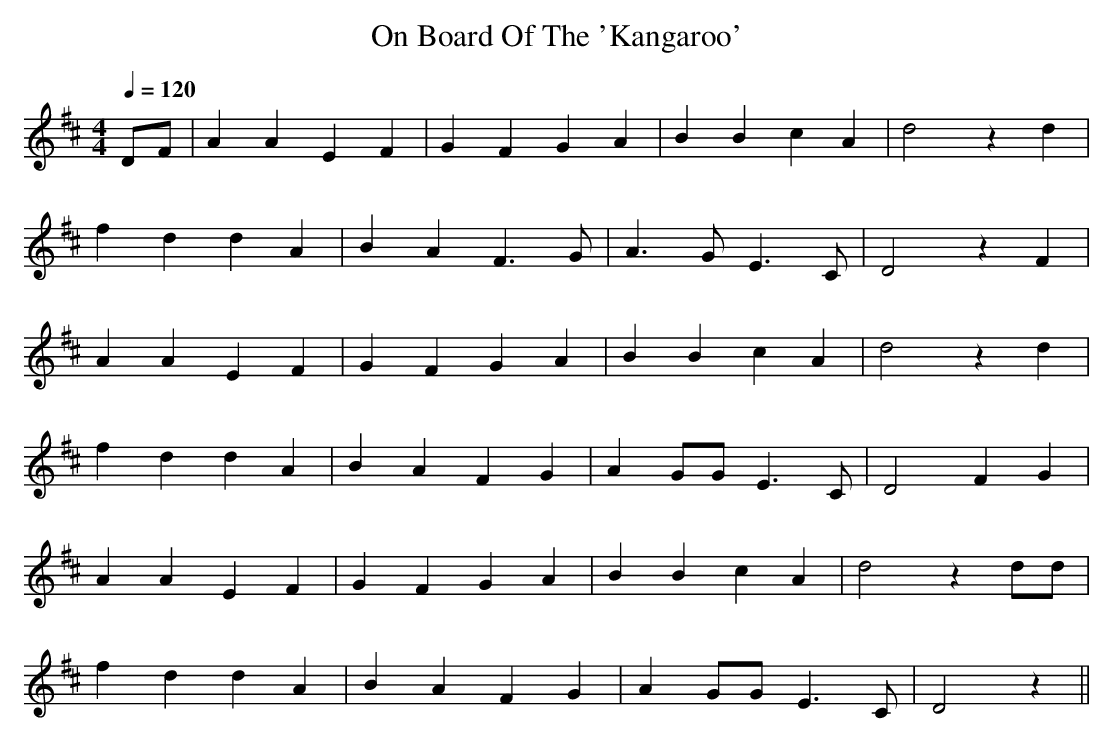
X:1
T:On Board Of The 'Kangaroo'
M:4/4
L:1/4
Q:1/4=120
K:D
D/F/|\
AA EF|GF GA|BB cA|d2 zd|
fd dA|BA F>G|A>G E>C|D2 zF|
AA EF|GF GA|BB cA|d2 zd|
fd dA|BA FG|AG/G/ E>C|D2 FG|
AA EF|GF GA|BB cA|d2 zd/d/|
fd dA|BA FG|AG/G/ E>C|D2 z||
